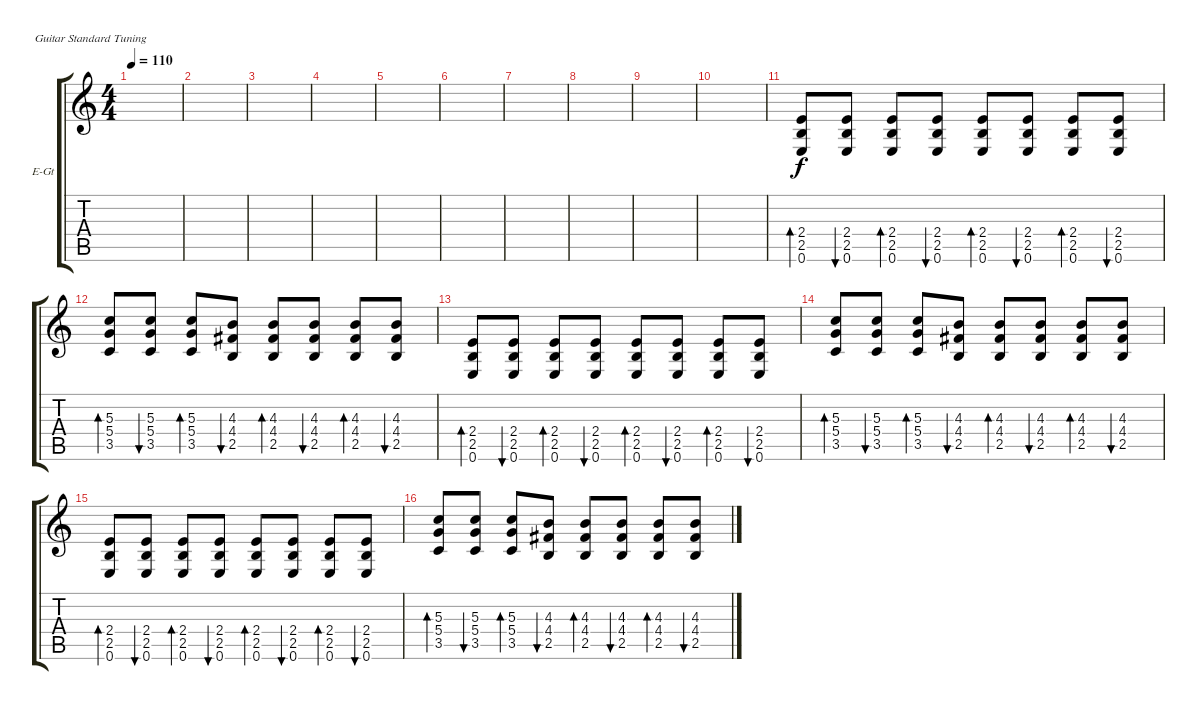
\defaultSystemsLayout 4
\bracketExtendMode groupsimilarinstruments
\firstSystemTrackNameOrientation horizontal
\otherSystemsTrackNameOrientation horizontal
\track ("Electric Guitar" "E-Gt") {instrument distortionguitar}
\staff {score tabs}
\tuning (E4 B3 G3 D3 A2 E2)
\ts (4 4)
\tempo 110
\clef g2
\ks c
|
|
|
|
|
|
|
|
|
|
(0.6 2.5 2.4).8{bd 30} (2.4 2.5 0.6).8{bu 44} (2.4 2.5 0.6).8{bd 30} (2.4 2.5 0.6).8{bu 62} (2.4 2.5 0.6).8{bd 30} (0.6 2.5 2.4).8{bu 58} (2.4 2.5 0.6).8{bd 30} (2.5 2.4 0.6).8{bu 67} |
(3.5 5.4 5.3).8{bd 66} (5.4 3.5 5.3).8{bu 65} (5.4 3.5 5.3).8{bd 65} (4.4 2.5 4.3).8{bu 65} (4.4 2.5 4.3).8{bd 65} (2.5 4.4 4.3).8{bu 65} (4.4 2.5 4.3).8{bd 65} (2.5 4.4 4.3).8{bu 65} |
(0.6 2.5 2.4).8{bd 30} (2.4 2.5 0.6).8{bu 44} (2.4 2.5 0.6).8{bd 30} (2.4 2.5 0.6).8{bu 62} (2.4 2.5 0.6).8{bd 30} (0.6 2.5 2.4).8{bu 58} (2.4 2.5 0.6).8{bd 30} (2.5 2.4 0.6).8{bu 67} |
(3.5 5.4 5.3).8{bd 66} (5.4 3.5 5.3).8{bu 65} (5.4 3.5 5.3).8{bd 65} (4.4 2.5 4.3).8{bu 65} (4.4 2.5 4.3).8{bd 65} (2.5 4.4 4.3).8{bu 65} (4.4 2.5 4.3).8{bd 65} (2.5 4.4 4.3).8{bu 65} |
(0.6 2.5 2.4).8{bd 30} (2.4 2.5 0.6).8{bu 44} (2.4 2.5 0.6).8{bd 30} (2.4 2.5 0.6).8{bu 62} (2.4 2.5 0.6).8{bd 30} (0.6 2.5 2.4).8{bu 58} (2.4 2.5 0.6).8{bd 30} (2.5 2.4 0.6).8{bu 67} |
(3.5 5.4 5.3).8{bd 66} (5.4 3.5 5.3).8{bu 65} (5.4 3.5 5.3).8{bd 65} (4.4 2.5 4.3).8{bu 65} (4.4 2.5 4.3).8{bd 65} (2.5 4.4 4.3).8{bu 65} (4.4 2.5 4.3).8{bd 65} (2.5 4.4 4.3).8{bu 65}
